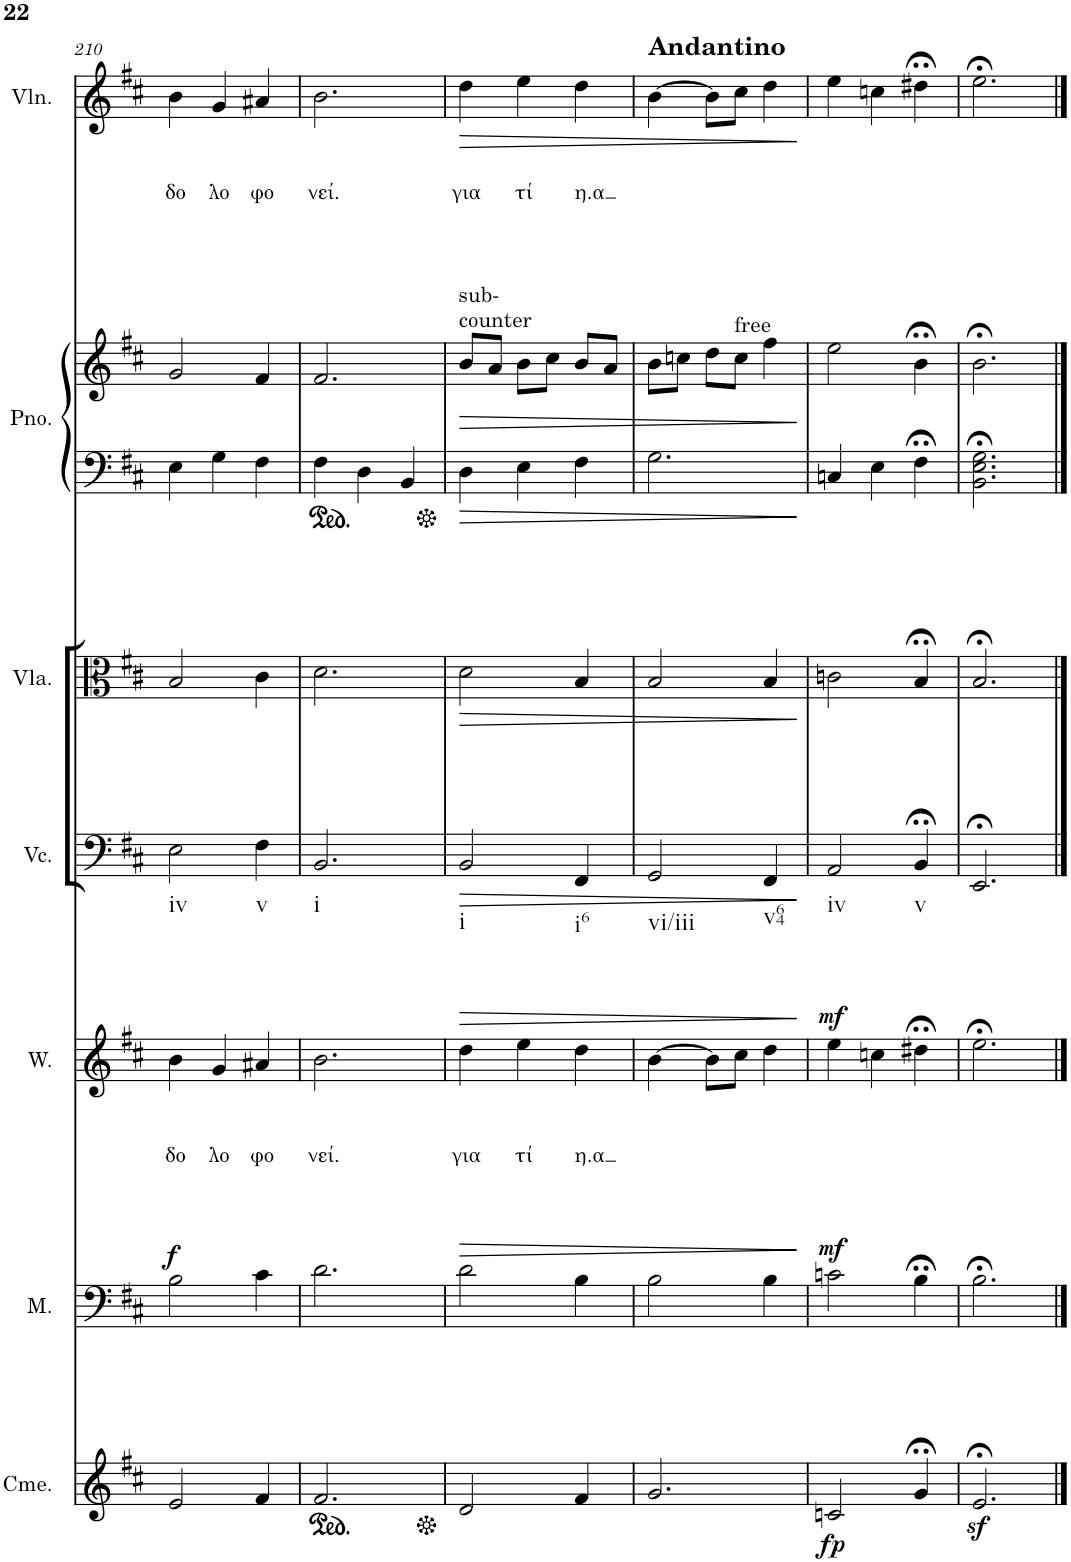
**kern	**dynam	**kern	**dynam	**kern	**text	**text	**text	**dynam	**kern	**dynam	**kern	**dynam	**kern	**kern	**dynam	**kern	**text	**text	**text	**dynam
*part7	*part7	*part6	*part6	*part5	*part5	*part5	*part5	*part5	*part4	*part4	*part3	*part3	*part2	*part2	*part2	*part1	*part1	*part1	*part1	*part1
*staff8	*staff8	*staff7	*staff7	*staff6	*staff6	*staff6	*staff6	*staff6	*staff5	*staff5	*staff4	*staff4	*staff3	*staff2	*staff2/3	*staff1	*staff1	*staff1	*staff1	*staff1
*I"Chimes	*	*I"Men	*	*I"Women	*	*	*	*	*I"Violoncello	*	*I"Viola	*	*I"Grand Piano	*	*	*I"Violin	*	*	*	*
*I'Cme.	*	*I'M.	*	*I'W.	*	*	*	*	*I'Vc.	*	*I'Vla.	*	*I'Pno.	*	*	*I'Vln.	*	*	*	*
!!LO:PB:g=z
*clefG2	*	*clefF4	*	*clefG2	*	*	*	*	*clefF4	*	*clefC3	*	*clefF4	*clefG2	*	*clefG2	*	*	*	*
*k[f#c#]	*	*k[f#c#]	*	*k[f#c#]	*	*	*	*	*k[f#c#]	*	*k[f#c#]	*	*k[f#c#]	*k[f#c#]	*	*k[f#c#]	*	*	*	*
*M3/4	*	*M3/4	*	*M3/4	*	*	*	*	*M3/4	*	*M3/4	*	*M3/4	*M3/4	*	*M3/4	*	*	*	*
=210	=210	=210	=210	=210	=210	=210	=210	=210	=210	=210	=210	=210	=210	=210	=210	=210	=210	=210	=210	=210
!	!	!	!	!	!	!	!	!	!LO:TX:b:t=iv	!	!	!	!	!	!	!	!	!	!	!
!	!	!	!LO:DY:a	!	!	!	!LO:LY:b	!	!	!	!	!	!	!	!	!	!	!	!LO:LY:b	!
2e/	.	2B\	f	4b\	.	.	δο	.	2E\	.	2B/	.	4E\	2g/	.	4b\	.	.	δο	.
!	!	!	!	!	!	!	!LO:LY:b	!	!	!	!	!	!	!	!	!	!	!	!LO:LY:b	!
.	.	.	.	4g/	.	.	λο	.	.	.	.	.	4G\	.	.	4g/	.	.	λο	.
!	!	!	!	!	!	!	!	!	!LO:TX:b:t=v	!	!	!	!	!	!	!	!	!	!	!
!	!	!	!	!	!	!	!LO:LY:b	!	!	!	!	!	!	!	!	!	!	!	!LO:LY:b	!
4f#/	.	4c#\	.	4a#X/	.	.	φο	.	4F#\	.	4c#\	.	4F#\	4f#/	.	4a#X/	.	.	φο	.
=211	=211	=211	=211	=211	=211	=211	=211	=211	=211	=211	=211	=211	=211	=211	=211	=211	=211	=211	=211	=211
*ped	*	*	*	*	*	*	*	*	*	*	*	*	*	*	*	*	*	*	*	*
!	!	!	!	!	!	!	!	!	!LO:TX:b:t=i	!	!	!	!	!	!	!	!	!	!	!
!	!	!	!	!	!	!	!LO:LY:b	!	!	!	!	!	!	!	!	!	!	!	!LO:LY:b	!
2.f#/	.	2.d\	.	2.b\	.	.	νεί.	.	2.BB/	.	2.d\	.	4F#\	2.f#/	.	2.b\	.	.	νεί.	.
.	.	.	.	.	.	.	.	.	.	.	.	.	4D\	.	.	.	.	.	.	.
.	.	.	.	.	.	.	.	.	.	.	.	.	4BB/	.	.	.	.	.	.	.
=212	=212	=212	=212	=212	=212	=212	=212	=212	=212	=212	=212	=212	=212	=212	=212	=212	=212	=212	=212	=212
*Xped	*	*	*	*	*	*	*	*	*	*	*	*	*	*	*	*	*	*	*	*
!	!	!	!	!	!	!	!	!	!	!	!	!	!	!LO:TX:a:t=sub-	!	!	!	!	!	!
!	!	!	!	!	!	!	!	!	!	!	!	!	!	!LO:TX:a:t=counter	!	!	!	!	!	!
!	!	!	!	!	!	!	!	!	!LO:TX:b:t=i	!	!	!	!	!	!	!	!	!	!	!
!	!	!	!LO:HP:b	!	!	!	!LO:LY:b	!LO:HP:b	!	!LO:HP:b	!	!LO:HP:b	!	!	!LO:HP:b	!	!	!	!LO:LY:b	!LO:HP:b
2d/	.	2d\	>	4dd\	.	.	για	>	2BB/	>	2d\	>	4D\	8b/L	>	4dd\	.	.	για	>
.	.	.	.	.	.	.	.	.	.	.	.	.	.	8a/J	.	.	.	.	.	.
!	!	!	!	!	!	!	!LO:LY:b	!	!	!	!	!	!	!	!	!	!	!	!LO:LY:b	!
.	.	.	.	4ee\	.	.	τί	.	.	.	.	.	4E\	8b\L	.	4ee\	.	.	τί	.
.	.	.	.	.	.	.	.	.	.	.	.	.	.	8cc#\J	.	.	.	.	.	.
!	!	!	!	!	!	!	!	!	!LO:TX:b:t=i6	!	!	!	!	!	!	!	!	!	!	!
!	!	!	!	!	!	!	!LO:LY:b	!	!	!	!	!	!	!	!	!	!	!	!LO:LY:b	!
4f#/	.	4B\	.	4dd\	.	.	η.α	.	4FF#/	.	4B/	.	4F#\	8b/L	.	4dd\	.	.	η.α	.
.	.	.	.	.	.	.	.	.	.	.	.	.	.	8a/J	.	.	.	.	.	.
=213	=213	=213	=213	=213	=213	=213	=213	=213	=213	=213	=213	=213	=213	=213	=213	=213	=213	=213	=213	=213
!	!	!	!	!	!	!	!	!	!	!	!	!	!	!	!	!LO:TX:a:B:t=Andantino	!	!	!	!
!	!	!	!	!	!	!	!	!	!LO:TX:b:t=vi/iii	!	!	!	!	!	!	!	!	!	!	!
2.g/	.	2B\	.	[4b\	.	.	.	.	2GG/	.	2B/	.	2.G\	8b\L	.	[4b\	.	.	.	.
.	.	.	.	.	.	.	.	.	.	.	.	.	.	8ccn\J	.	.	.	.	.	.
.	.	.	.	8b\L]	.	.	.	.	.	.	.	.	.	8dd\L	.	8b\L]	.	.	.	.
!	!	!	!	!	!	!	!	!	!	!	!	!	!	!LO:TX:a:t=free	!	!	!	!	!	!
.	.	.	.	8cc#\J	.	.	.	.	.	.	.	.	.	8cc\J	.	8cc#\J	.	.	.	.
!	!	!	!	!	!	!	!	!	!LO:TX:b:t=v64	!	!	!	!	!	!	!	!	!	!	!
.	.	4B\	.	4dd\	.	.	.	.	4FF#/	.	4B/	.	.	4ff#\	.	4dd\	.	.	.	.
.	.	.	]	.	.	.	.	]	.	]	.	]	.	.	]	.	.	.	.	]
=214	=214	=214	=214	=214	=214	=214	=214	=214	=214	=214	=214	=214	=214	=214	=214	=214	=214	=214	=214	=214
!	!	!	!	!	!	!	!	!	!LO:TX:b:t=iv	!	!	!	!	!	!	!	!	!	!	!
!	!LO:DY:b	!	!LO:DY:a	!	!	!	!	!LO:DY:a	!	!	!	!	!	!	!	!	!	!	!	!
2cn/	fp	2cn\	mf	4ee\	.	.	.	mf	2AA/	.	2cn\	.	4Cn/	2ee\	.	4ee\	.	.	.	.
.	.	.	.	4ccn\	.	.	.	.	.	.	.	.	4E\	.	.	4ccn\	.	.	.	.
!	!	!	!	!	!	!	!	!	!LO:TX:b:t=v	!	!	!	!	!	!	!	!	!	!	!
4g;</	.	4B;<\	.	4dd#X;<\	.	.	.	.	4BB;</	.	4B;</	.	4F#;<\	4b;<\	.	4dd#X;<\	.	.	.	.
=215	=215	=215	=215	=215	=215	=215	=215	=215	=215	=215	=215	=215	=215	=215	=215	=215	=215	=215	=215	=215
2.ez<;</	.	2.B;<\	.	2.ee;<\	.	.	.	.	2.EE;</	.	2.B;</	.	2.BB\;< 2.E\;< 2.G\;<	2.b;<\	.	2.ee;<\	.	.	.	.
==	==	==	==	==	==	==	==	==	==	==	==	==	==	==	==	==	==	==	==	==
*-	*-	*-	*-	*-	*-	*-	*-	*-	*-	*-	*-	*-	*-	*-	*-	*-	*-	*-	*-	*-
